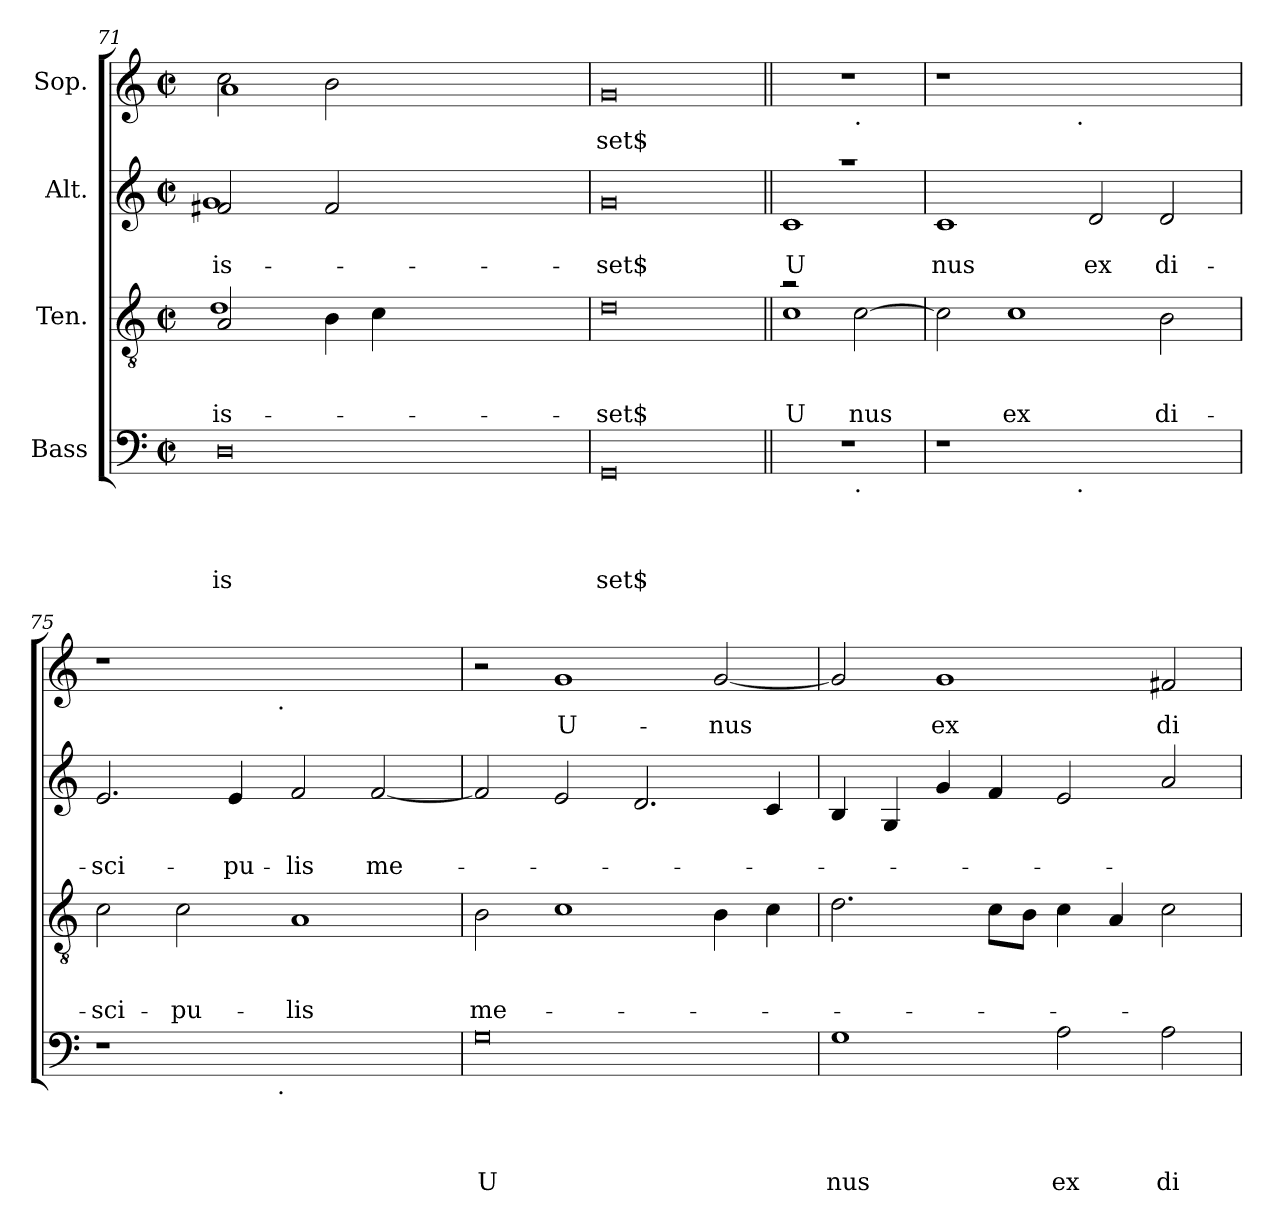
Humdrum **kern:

**kern	**text	**text	**text	**text	**kern	**text	**text	**text	**kern	**text	**text	**kern	**text
*part4	*part4	*part4	*part4	*part4	*part3	*part3	*part3	*part3	*part2	*part2	*part2	*part1	*part1
*staff4	*staff4	*staff4	*staff4	*staff4	*staff3	*staff3	*staff3	*staff3	*staff2	*staff2	*staff2	*staff1	*staff1
*I"Bass	*	*	*	*	*I"Ten.	*	*	*	*I"Alt.	*	*	*I"Sop.	*
!!LO:LB:g=z
*clefF4	*	*	*	*	*clefGv2	*	*	*	*clefG2	*	*	*clefG2	*
*k[]	*	*	*	*	*k[]	*	*	*	*k[]	*	*	*k[]	*
*C:	*	*	*	*	*C:	*	*	*	*C:	*	*	*C:	*
*M2/2	*	*	*	*	*M2/2	*	*	*	*M2/2	*	*	*M2/2	*
*met(c|)	*	*	*	*	*met(c|)	*	*	*	*met(c|)	*	*	*met(c|)	*
=71	=71	=71	=71	=71	=71	=71	=71	=71	=71	=71	=71	=71	=71
!	!	!	!	!	!	!	!	!	!	!	!	!LO:TX:b:t=7"	!
!	!	!	!	!LO:LY:b	!	!	!	!LO:LY:b	!	!	!LO:LY:b	!	!
*	*	*	*	*	*^	*	*	*	*^	*	*	*	*
!	!	!	!	!	!	!	!	!	!	!	!	!	!LO:LY:b	!	!
*	*	*	*	*	*	*	*	*	*	*	*	*	*	*^	*
*	*	*	*	*	*	*	*	*	*	*	*	*	*	*	*^	*
0D	.	.	.	is	2A/	1d	.	.	is-	2f#X/	1g	.	-is-	4ryy	2cc\	1a	.
.	.	.	.	.	.	.	.	.	.	.	.	.	.	16.ryy	.	.	.
.	.	.	.	.	.	.	.	.	.	.	.	.	.	1ryy	.	.	.
.	.	.	.	.	4B\	.	.	.	.	2f#/	.	.	.	.	2b\	.	.
.	.	.	.	.	4c\	.	.	.	.	.	.	.	.	.	.	.	.
.	.	.	.	.	1ryy	1ryy	.	.	.	1ryy	1ryy	.	.	.	1ryy	1ryy	.
.	.	.	.	.	.	.	.	.	.	.	.	.	.	2ryy	.	.	.
.	.	.	.	.	.	.	.	.	.	.	.	.	.	8ryy	.	.	.
.	.	.	.	.	.	.	.	.	.	.	.	.	.	32ryy	.	.	.
*	*	*	*	*	*v	*v	*	*	*	*	*	*	*	*v	*v	*v	*
*	*	*	*	*	*	*	*	*	*v	*v	*	*	*	*
=72	=72	=72	=72	=72	=72	=72	=72	=72	=72	=72	=72	=72	=72
!	!	!	!	!LO:LY:b	!	!	!	!LO:LY:b	!	!	!LO:LY:b	!	!LO:LY:b
0GG	.	.	.	set$	0d	.	.	-set$	0g	.	-set$	0g	set$
=73||	=73||	=73||	=73||	=73||	=73||	=73||	=73||	=73||	=73||	=73||	=73||	=73||	=73||
*	*	*	*	*	*^	*	*	*	*	*	*	*	*
!	!	!	!	!	!	!	!	!	!LO:LY:b	!	!	!LO:LY:b	!	!
*^	*	*	*	*	*	*	*	*	*	*^	*	*	*^	*
1r	2ryy	.	.	.	.	2ra	1c	.	.	U-	1raa	1c	.	U-	1r	2ryy	.
!	!	!	!	!	!	!	!	!	!	!	!	!	!	!	!	!LO:TX:b:t=.	!
!	!LO:TX:b:t=.	!	!	!	!	!	!	!	!	!	!	!	!	!	!	!	!
!	!	!	!	!	!	!	!	!	!	!LO:LY:b	!	!	!	!	!	!	!
.	2ryy	.	.	.	.	[>2c\	.	.	.	nus	.	.	.	.	.	2ryy	.
*	*	*	*	*	*	*v	*v	*	*	*	*	*	*	*	*	*	*
*	*	*	*	*	*	*	*	*	*	*v	*v	*	*	*	*	*
=74	=74	=74	=74	=74	=74	=74	=74	=74	=74	=74	=74	=74	=74	=74	=74
!	!	!	!	!	!	!	!	!	!	!	!	!LO:LY:b	!	!	!
1r	2ryy	.	.	.	.	2c\]	.	.	.	1c	.	-nus	1r	2ryy	.
!	!	!	!	!	!	!	!	!	!LO:LY:b	!	!	!	!	!	!
.	4...ryy	.	.	.	.	1c	.	.	-ex	.	.	.	.	4...ryy	.
!	!	!	!	!	!	!	!	!	!	!	!	!	!	!LO:TX:b:t=.	!
!	!LO:TX:b:t=.	!	!	!	!	!	!	!	!	!	!	!	!	!	!
.	1ryy	.	.	.	.	.	.	.	.	.	.	.	.	1ryy	.
!	!	!	!	!	!	!	!	!	!	!	!	!LO:LY:b	!	!	!
1ryy	.	.	.	.	.	.	.	.	.	2d/	.	ex	1ryy	.	.
!	!	!	!	!	!	!	!	!	!LO:LY:b	!	!	!LO:LY:b	!	!	!
.	.	.	.	.	.	2B\	.	.	di-	2d/	.	di-	.	.	.
.	32ryy	.	.	.	.	.	.	.	.	.	.	.	.	32ryy	.
=75	=75	=75	=75	=75	=75	=75	=75	=75	=75	=75	=75	=75	=75	=75	=75
!	!	!	!	!	!	!	!	!	!LO:LY:b	!	!	!LO:LY:b	!	!	!
1r	2ryy	.	.	.	.	2c\	.	.	-sci-	2.e/	.	-sci-	1r	2ryy	.
!	!	!	!	!	!	!	!	!	!LO:LY:b	!	!	!	!	!	!
.	4...ryy	.	.	.	.	2c\	.	.	-pu-	.	.	.	.	4...ryy	.
!	!	!	!	!	!	!	!	!	!	!	!	!LO:LY:b	!	!	!
.	.	.	.	.	.	.	.	.	.	4e/	.	-pu-	.	.	.
!	!	!	!	!	!	!	!	!	!	!	!	!	!	!LO:TX:b:t=.	!
!	!LO:TX:b:t=.	!	!	!	!	!	!	!	!	!	!	!	!	!	!
.	1ryy	.	.	.	.	.	.	.	.	.	.	.	.	1ryy	.
!	!	!	!	!	!	!	!	!	!LO:LY:b	!	!	!LO:LY:b	!	!	!
1ryy	.	.	.	.	.	1A	.	.	-lis	2f/	.	-lis	1ryy	.	.
!	!	!	!	!	!	!	!	!	!	!	!	!LO:LY:b	!	!	!
.	.	.	.	.	.	.	.	.	.	[<2f/	.	me-	.	.	.
.	32ryy	.	.	.	.	.	.	.	.	.	.	.	.	32ryy	.
=76	=76	=76	=76	=76	=76	=76	=76	=76	=76	=76	=76	=76	=76	=76	=76
!	!	!	!	!	!LO:LY:b	!	!	!	!LO:LY:b	!	!	!	!	!	!
*v	*v	*	*	*	*	*	*	*	*	*	*	*	*v	*v	*
0G	.	.	.	U	2B\	.	.	me-	2f/]	.	.	2r	.
!	!	!	!	!	!	!	!	!	!	!	!	!	!LO:LY:b
.	.	.	.	.	1c	.	.	.	2e/	.	.	1g	U-
.	.	.	.	.	.	.	.	.	2.d/	.	.	.	.
!	!	!	!	!	!	!	!	!	!	!	!	!	!LO:LY:b
.	.	.	.	.	4B\	.	.	.	.	.	.	[<2g/	-nus
.	.	.	.	.	4c\	.	.	.	4c/	.	.	.	.
=77	=77	=77	=77	=77	=77	=77	=77	=77	=77	=77	=77	=77	=77
!	!	!	!	!LO:LY:b	!	!	!	!	!	!	!	!	!
1G	.	.	.	nus	2.d\	.	.	.	4B/	.	.	2g/]	.
.	.	.	.	.	.	.	.	.	4G/	.	.	.	.
!	!	!	!	!	!	!	!	!	!	!	!	!	!LO:LY:b
.	.	.	.	.	.	.	.	.	4g/	.	.	1g	ex
.	.	.	.	.	8c\L	.	.	.	4f/	.	.	.	.
.	.	.	.	.	8B\J	.	.	.	.	.	.	.	.
!	!	!	!	!LO:LY:b	!	!	!	!	!	!	!	!	!
2A\	.	.	.	ex	4c\	.	.	.	2e/	.	.	.	.
.	.	.	.	.	4A/	.	.	.	.	.	.	.	.
!	!	!	!	!LO:LY:b	!	!	!	!	!	!	!	!	!LO:LY:b
2A\	.	.	.	di	2c\	.	.	.	2a/	.	.	2f#X/	di-
=	=	=	=	=	=	=	=	=	=	=	=	=	=
*-	*-	*-	*-	*-	*-	*-	*-	*-	*-	*-	*-	*-	*-
